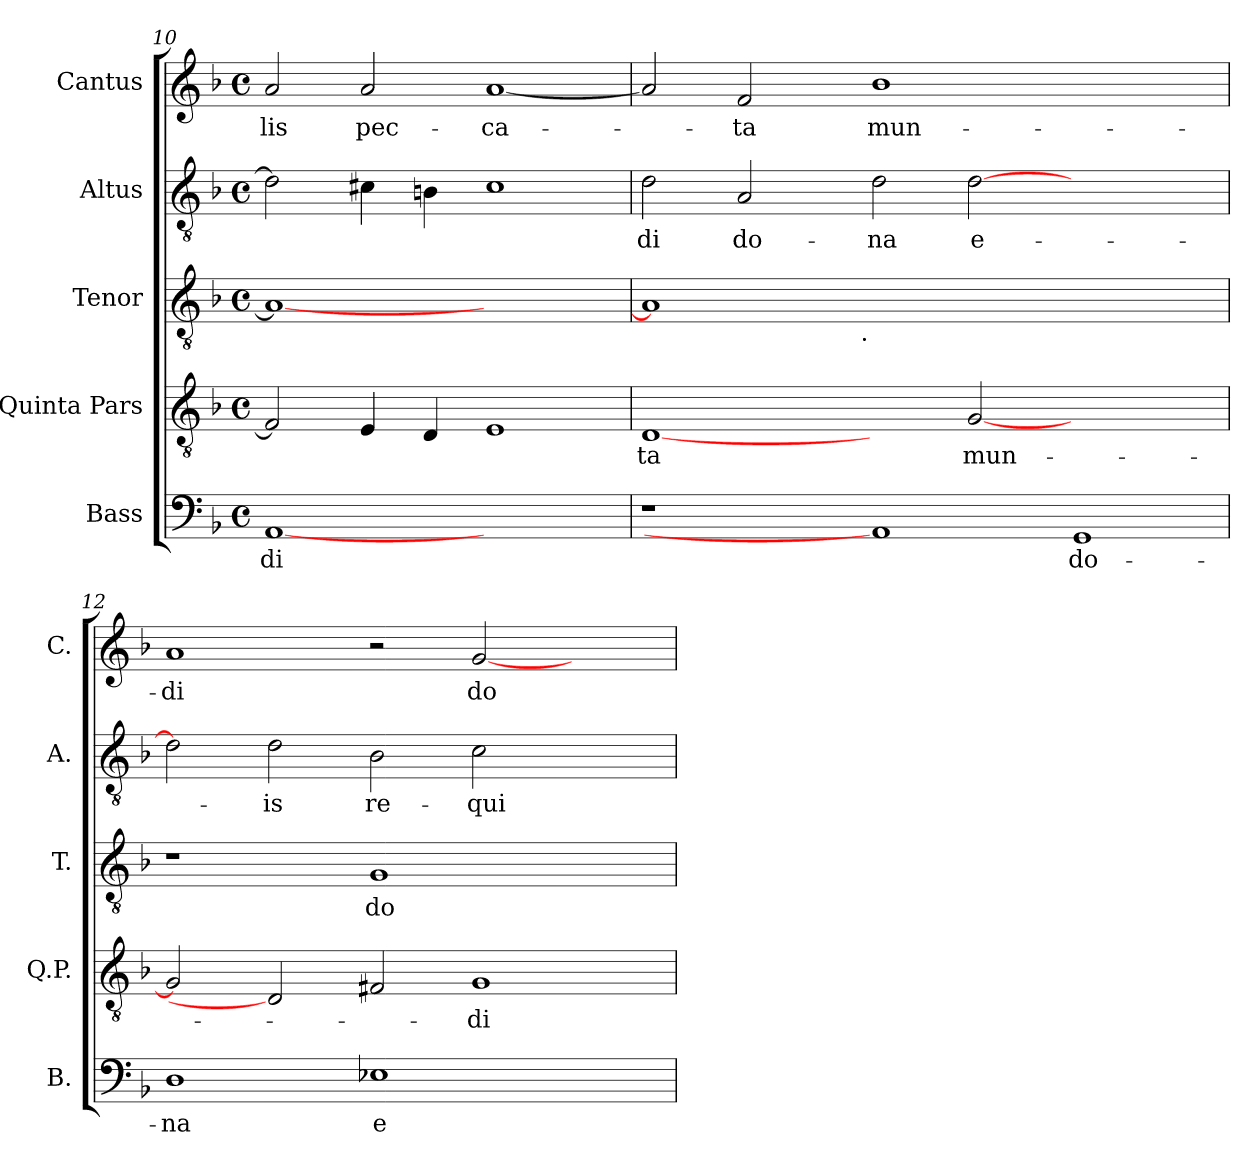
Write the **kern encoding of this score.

**kern	**text	**kern	**text	**kern	**text	**kern	**text	**kern	**text
*part5	*part5	*part4	*part4	*part3	*part3	*part2	*part2	*part1	*part1
*staff5	*staff5	*staff4	*staff4	*staff3	*staff3	*staff2	*staff2	*staff1	*staff1
*I"Bass	*	*I"Quinta Pars	*	*I"Tenor	*	*I"Altus	*	*I"Cantus	*
*I'B.	*	*I'Q.P.	*	*I'T.	*	*I'A.	*	*I'C.	*
*clefF4	*	*clefGv2	*	*clefGv2	*	*clefGv2	*	*clefG2	*
*k[b-]	*	*k[b-]	*	*k[b-]	*	*k[b-]	*	*k[b-]	*
*F:	*	*F:	*	*F:	*	*F:	*	*F:	*
*M4/4	*	*M4/4	*	*M4/4	*	*M4/4	*	*M4/4	*
*met(c)	*	*met(c)	*	*met(c)	*	*met(c)	*	*met(c)	*
=10	=10	=10	=10	=10	=10	=10	=10	=10	=10
!	!LO:LY:b:cj	!	!	!	!	!	!	!	!LO:LY:b:cj
[1AA	-di	2F/]	.	1A_	.	2d\]	.	2a/	-lis
!	!	!	!	!	!	!	!	!	!LO:LY:b:cj
.	.	4E/	.	.	.	4c#X\	.	2a/	pec-
.	.	4D/	.	.	.	4Bn\	.	.	.
!	!	!	!	!	!	!	!	!	!LO:LY:b
1ryy	.	1E	.	1ryy	.	1c#	.	[<1a	-ca-
=11	=11	=11	=11	=11	=11	=11	=11	=11	=11
!	!	!	!LO:LY:b:cj	!	!	!	!LO:LY:b:cj	!	!
*	*	*	*	*^	*	*	*	*	*
1r	.	[1D	-ta	1A]	2ryy	.	2d\	-di	2a/]	.
!	!	!	!	!	!	!	!	!LO:LY:b:cj	!	!LO:LY:b:cj
.	.	.	.	.	4ryy	.	2A/	do-	2f/	-ta
.	.	.	.	.	8...ryy	.	.	.	.	.
!	!	!	!	!	!LO:TX:b:t=.	!	!	!	!	!
.	.	.	.	.	1ryy	.	.	.	.	.
!	!	!	!	!	!	!	!	!LO:LY:b:cj	!	!LO:LY:b:cj
1AA]	.	2ryy	.	0ryy	.	.	2d\	-na	1b-	mun-
!	!	!	!LO:LY:b	!	!	!	!	!LO:LY:b:rj	!	!
.	.	[<2G/	mun-	.	.	.	[>2d\	e-	.	.
.	.	.	.	.	1ryy	.	.	.	.	.
!	!LO:LY:b:cj	!	!	!	!	!	!	!	!	!
1GG	do-	1ryy	.	.	.	.	1ryy	.	1ryy	.
.	.	.	.	.	64ryy	.	.	.	.	.
=12	=12	=12	=12	=12	=12	=12	=12	=12	=12	=12
!	!LO:LY:b:cj	!	!	!	!	!	!	!	!	!LO:LY:b:cj
*	*	*	*	*v	*v	*	*	*	*	*
1D	-na	2G/]	.	1r	.	2d\]	.	1a	-di
!	!	!	!	!	!	!	!LO:LY:b:cj	!	!
.	.	2D]	.	.	.	2d\	-is	.	.
!	!LO:LY:b:cj	!	!	!	!LO:LY:b:cj	!	!LO:LY:b:cj	!	!
1E-X	e-	2F#X/	.	1G	do-	2B-\	re-	2r	.
!	!	!	!LO:LY:b:cj	!	!	!	!LO:LY:b:cj	!	!LO:LY:b:cj
.	.	1G	-di	.	.	2c\	-qui-	[>2g/	do-
2ryy	.	.	.	2ryy	.	2ryy	.	2ryy	.
=	=	=	=	=	=	=	=	=	=
*-	*-	*-	*-	*-	*-	*-	*-	*-	*-
